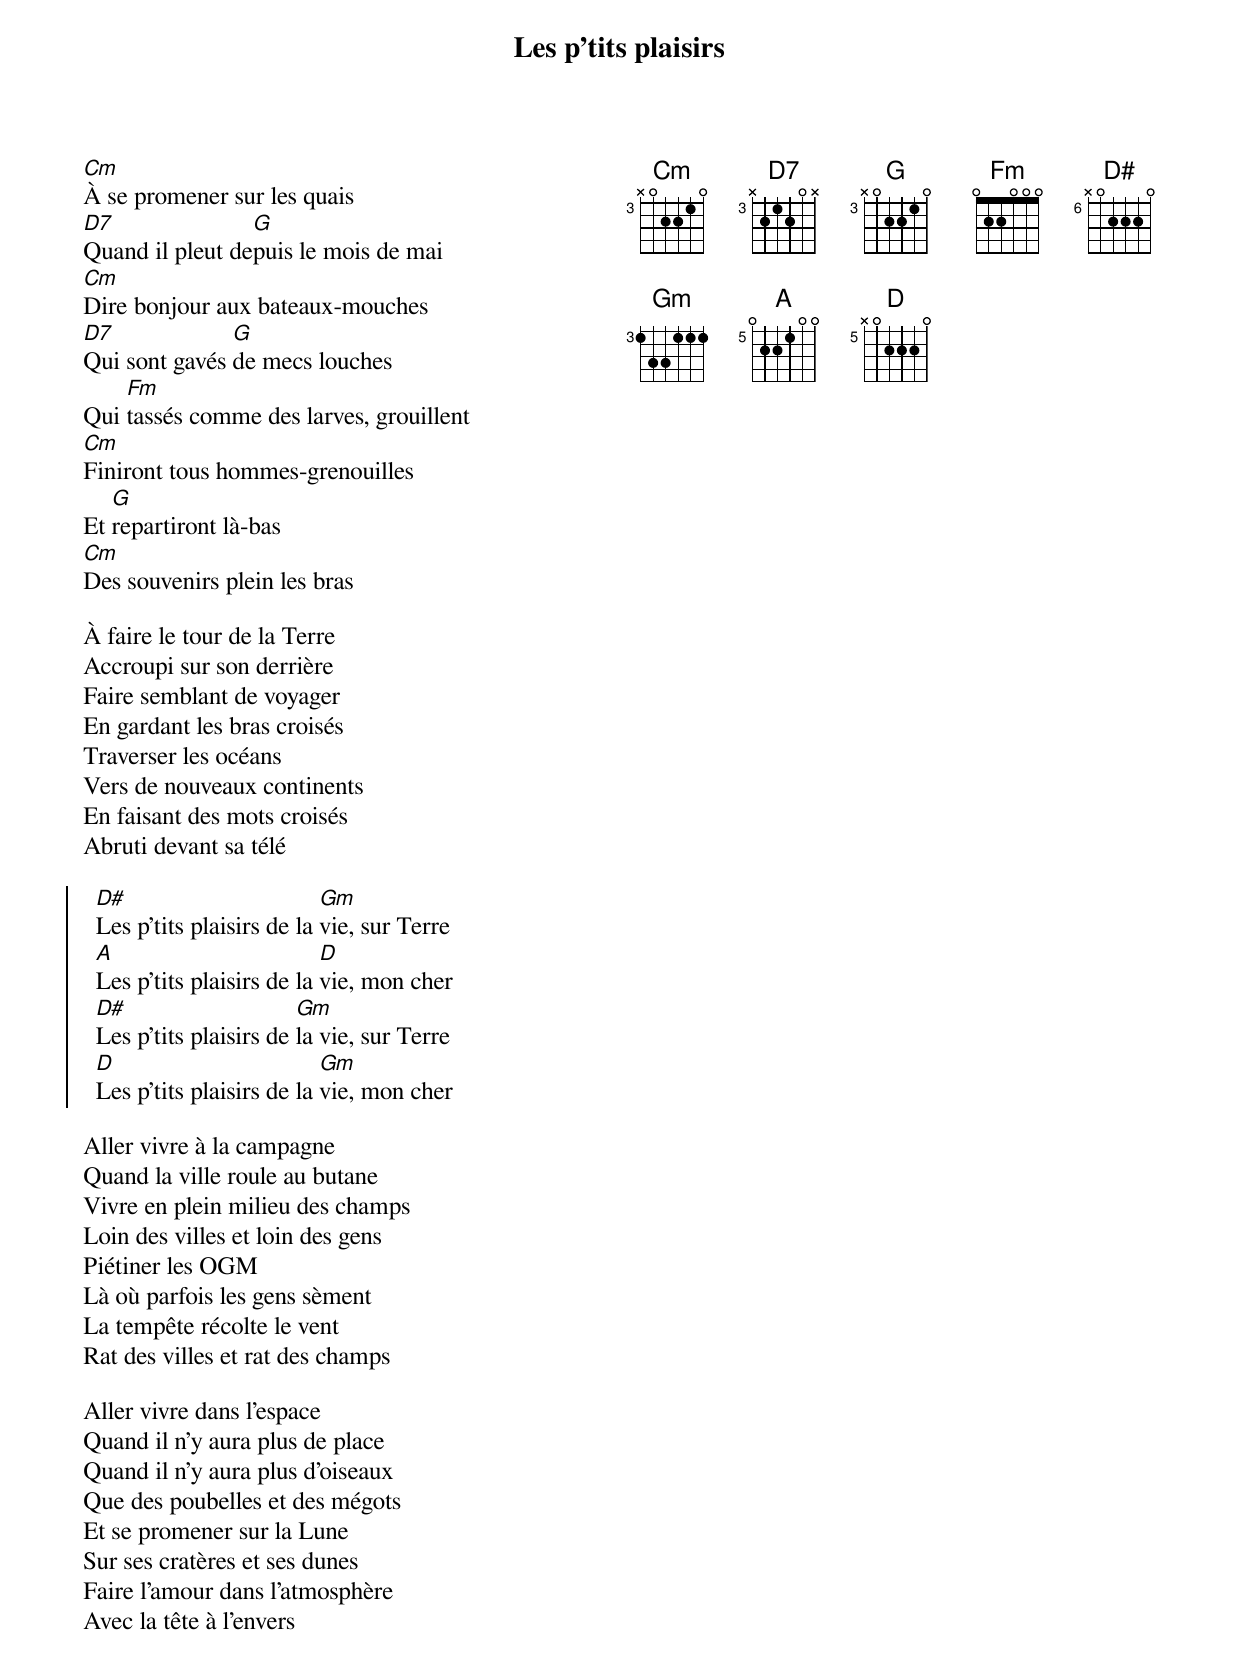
{title: Les p'tits plaisirs}
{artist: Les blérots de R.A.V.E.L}
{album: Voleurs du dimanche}
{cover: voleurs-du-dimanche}
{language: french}
{columns: 2}
{define: Cm base-fret 3 frets X 0 2 2 1 0}
{define: D7 base-fret 3 frets X 2 1 2 0 X}
{define: G base-fret 3 frets X 0 2 2 1 0}
{define: Fm base-fret 1 frets 0 2 2 0 0 0}
{define: D# base-fret 6 frets X 0 2 2 2 0}
{define: A base-fret 5 frets 0 2 2 1 0 0}
{define: D base-fret 5 frets X 0 2 2 2 0}

[Cm]À se promener sur les quais
[D7]Quand il pleut de[G]puis le mois de mai
[Cm]Dire bonjour aux bateaux-mouches
[D7]Qui sont gavés [G]de mecs louches
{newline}
Qui [Fm]tassés comme des larves, grouillent
[Cm]Finiront tous hommes-grenouilles
Et [G]repartiront là-bas
[Cm]Des souvenirs plein les bras

À faire le tour de la Terre
Accroupi sur son derrière
Faire semblant de voyager
En gardant les bras croisés
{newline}
Traverser les océans
Vers de nouveaux continents
En faisant des mots croisés
Abruti devant sa télé

{start_of_chorus}
  [D#]Les p'tits plaisirs de la [Gm]vie, sur Terre
  [A]Les p'tits plaisirs de la [D]vie, mon cher
  [D#]Les p'tits plaisirs de [Gm]la vie, sur Terre
  [D]Les p'tits plaisirs de la [Gm]vie, mon cher
{end_of_chorus}

Aller vivre à la campagne
Quand la ville roule au butane
Vivre en plein milieu des champs
Loin des villes et loin des gens
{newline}
Piétiner les OGM
Là où parfois les gens sèment
La tempête récolte le vent
Rat des villes et rat des champs

Aller vivre dans l'espace
Quand il n'y aura plus de place
Quand il n'y aura plus d'oiseaux
Que des poubelles et des mégots
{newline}
Et se promener sur la Lune
Sur ses cratères et ses dunes
Faire l'amour dans l'atmosphère
Avec la tête à l'envers
